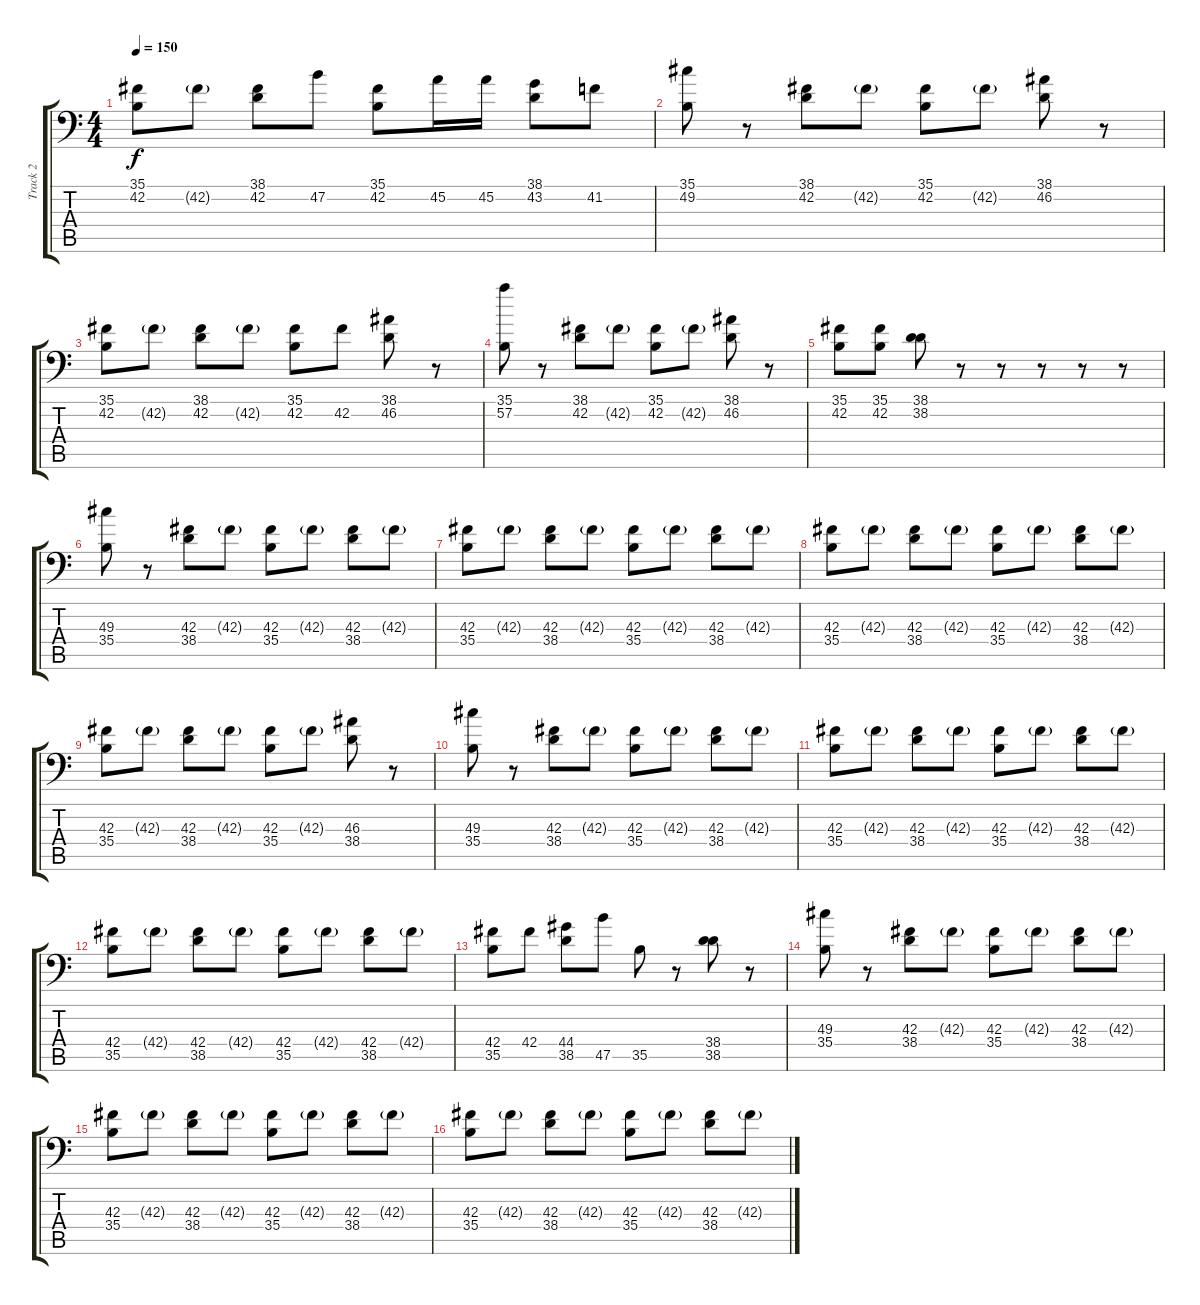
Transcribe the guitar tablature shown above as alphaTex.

\track ("Track 2" "Track 2") {instrument acousticgrandpiano}
\staff {score tabs}
\tuning (C-1 C-1 C-1 C-1 C-1 C-1) {hide}
\ts (4 4)
\tempo 150
\clef f4
\ks c
(35.1 42.2).8{dy f} 42.2{g}.8 (38.1 42.2).8 47.2.8 (35.1 42.2).8 45.2.16 45.2.16 (38.1 43.2).8 41.2.8 |
(35.1 49.2).8 r.8 (38.1 42.2).8 42.2{g}.8 (35.1 42.2).8 42.2{g}.8 (38.1 46.2).8 r.8 |
(35.1 42.2).8 42.2{g}.8 (38.1 42.2).8 42.2{g}.8 (35.1 42.2).8 42.2.8 (38.1 46.2).8 r.8 |
(35.1 57.2).8 r.8 (38.1 42.2).8 42.2{g}.8 (35.1 42.2).8 42.2{g}.8 (38.1 46.2).8 r.8 |
(35.1 42.2).8 (35.1 42.2).8 (38.1 38.2).8 r.8 r.8 r.8 r.8 r.8 |
(49.3 35.4).8 r.8 (42.3 38.4).8 42.3{g}.8 (42.3 35.4).8 42.3{g}.8 (42.3 38.4).8 42.3{g}.8 |
(42.3 35.4).8 42.3{g}.8 (42.3 38.4).8 42.3{g}.8 (42.3 35.4).8 42.3{g}.8 (42.3 38.4).8 42.3{g}.8 |
(42.3 35.4).8 42.3{g}.8 (42.3 38.4).8 42.3{g}.8 (42.3 35.4).8 42.3{g}.8 (42.3 38.4).8 42.3{g}.8 |
(42.3 35.4).8 42.3{g}.8 (42.3 38.4).8 42.3{g}.8 (42.3 35.4).8 42.3{g}.8 (46.3 38.4).8 r.8 |
(49.3 35.4).8 r.8 (42.3 38.4).8 42.3{g}.8 (42.3 35.4).8 42.3{g}.8 (42.3 38.4).8 42.3{g}.8 |
(42.3 35.4).8 42.3{g}.8 (42.3 38.4).8 42.3{g}.8 (42.3 35.4).8 42.3{g}.8 (42.3 38.4).8 42.3{g}.8 |
(42.4 35.5).8 42.4{g}.8 (42.4 38.5).8 42.4{g}.8 (42.4 35.5).8 42.4{g}.8 (42.4 38.5).8 42.4{g}.8 |
(42.4 35.5).8 42.4.8 (44.4 38.5).8 47.5.8 35.5.8 r.8 (38.4 38.5).8 r.8 |
(49.3 35.4).8 r.8 (42.3 38.4).8 42.3{g}.8 (42.3 35.4).8 42.3{g}.8 (42.3 38.4).8 42.3{g}.8 |
(42.3 35.4).8 42.3{g}.8 (42.3 38.4).8 42.3{g}.8 (42.3 35.4).8 42.3{g}.8 (42.3 38.4).8 42.3{g}.8 |
(42.3 35.4).8 42.3{g}.8 (42.3 38.4).8 42.3{g}.8 (42.3 35.4).8 42.3{g}.8 (42.3 38.4).8 42.3{g}.8
